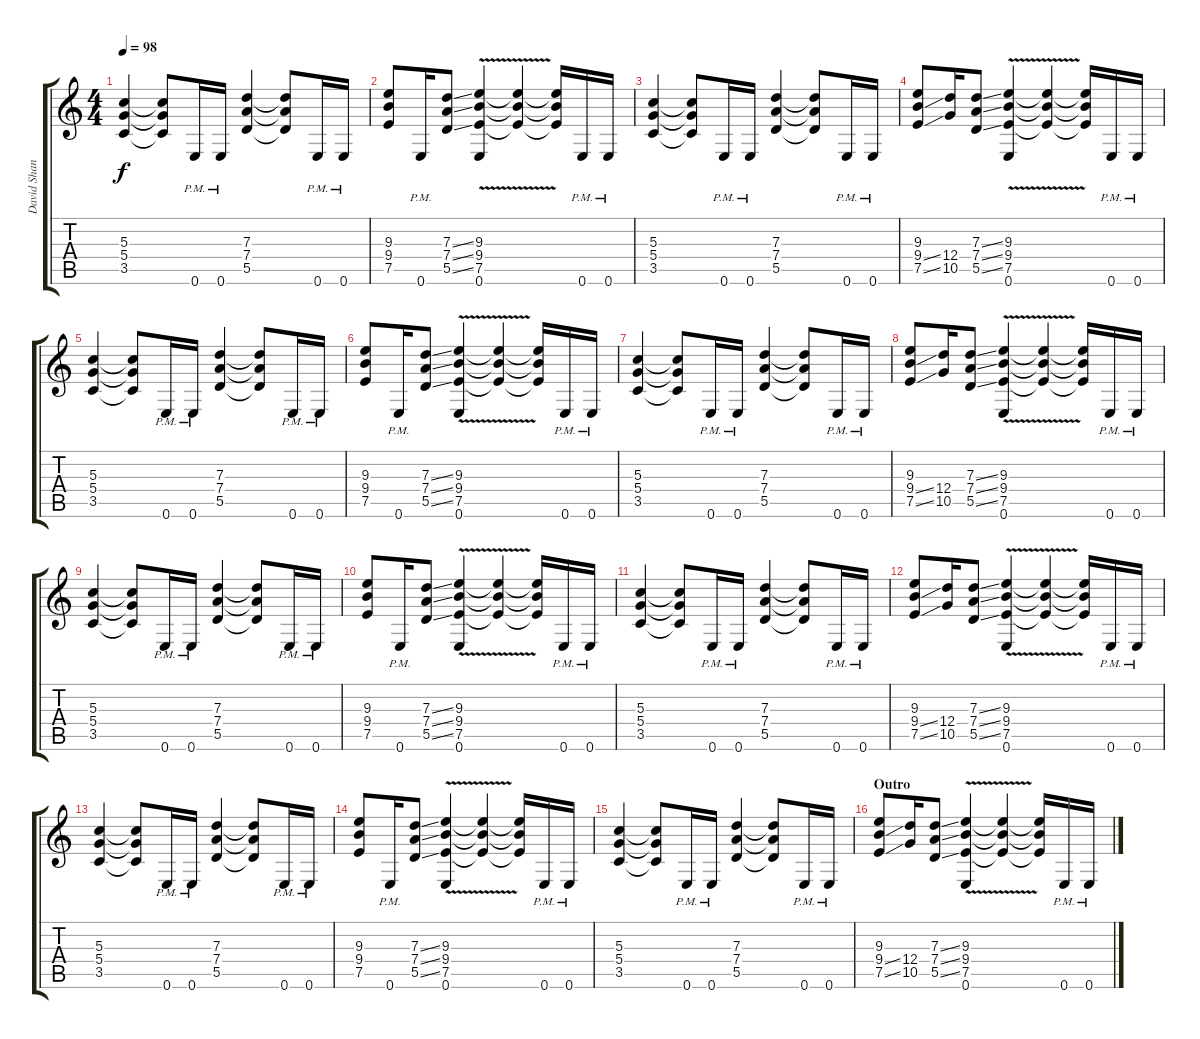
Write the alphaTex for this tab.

\track ("David Shankle" "David Shan") {instrument overdrivenguitar}
\staff {score tabs}
\tuning (E4 B3 G3 D3 A2 E2) {hide}
\ts (4 4)
\tempo 98
\clef g2
\ks c
(5.3 5.4 3.5).4{dy f} (5.3{t} 5.4{t} 3.5{t}).8 0.6{pm}.16 0.6{pm}.16 (7.3 7.4 5.5).4 (7.3{t} 7.4{t} 5.5{t}).8 0.6{pm}.16 0.6{pm}.16 |
(9.3 9.4 7.5).8 0.6{pm}.16 (7.3{ss} 7.4{ss} 5.5{ss}).8 (9.3{v} 9.4{v} 7.5 0.6).4 (9.3{t} 9.4{t} 7.5{t}).4 (9.3{t} 9.4{t} 7.5{t}).16 0.6{pm}.16 0.6{pm}.16 |
(5.3 5.4 3.5).4 (5.3{t} 5.4{t} 3.5{t}).8 0.6{pm}.16 0.6{pm}.16 (7.3 7.4 5.5).4 (7.3{t} 7.4{t} 5.5{t}).8 0.6{pm}.16 0.6{pm}.16 |
(9.3 9.4{ss} 7.5{ss}).8 (12.4 10.5).16 (7.3{ss} 7.4{ss} 5.5{ss}).8 (9.3{v} 9.4{v} 7.5 0.6).4 (9.3{t} 9.4{t} 7.5{t}).4 (9.3{t} 9.4{t} 7.5{t}).16 0.6{pm}.16 0.6{pm}.16 |
(5.3 5.4 3.5).4 (5.3{t} 5.4{t} 3.5{t}).8 0.6{pm}.16 0.6{pm}.16 (7.3 7.4 5.5).4 (7.3{t} 7.4{t} 5.5{t}).8 0.6{pm}.16 0.6{pm}.16 |
(9.3 9.4 7.5).8 0.6{pm}.16 (7.3{ss} 7.4{ss} 5.5{ss}).8 (9.3{v} 9.4{v} 7.5 0.6).4 (9.3{t} 9.4{t} 7.5{t}).4 (9.3{t} 9.4{t} 7.5{t}).16 0.6{pm}.16 0.6{pm}.16 |
(5.3 5.4 3.5).4 (5.3{t} 5.4{t} 3.5{t}).8 0.6{pm}.16 0.6{pm}.16 (7.3 7.4 5.5).4 (7.3{t} 7.4{t} 5.5{t}).8 0.6{pm}.16 0.6{pm}.16 |
(9.3 9.4{ss} 7.5{ss}).8 (12.4 10.5).16 (7.3{ss} 7.4{ss} 5.5{ss}).8 (9.3{v} 9.4{v} 7.5 0.6).4 (9.3{t} 9.4{t} 7.5{t}).4 (9.3{t} 9.4{t} 7.5{t}).16 0.6{pm}.16 0.6{pm}.16 |
(5.3 5.4 3.5).4 (5.3{t} 5.4{t} 3.5{t}).8 0.6{pm}.16 0.6{pm}.16 (7.3 7.4 5.5).4 (7.3{t} 7.4{t} 5.5{t}).8 0.6{pm}.16 0.6{pm}.16 |
(9.3 9.4 7.5).8 0.6{pm}.16 (7.3{ss} 7.4{ss} 5.5{ss}).8 (9.3{v} 9.4{v} 7.5 0.6).4 (9.3{t} 9.4{t} 7.5{t}).4 (9.3{t} 9.4{t} 7.5{t}).16 0.6{pm}.16 0.6{pm}.16 |
(5.3 5.4 3.5).4 (5.3{t} 5.4{t} 3.5{t}).8 0.6{pm}.16 0.6{pm}.16 (7.3 7.4 5.5).4 (7.3{t} 7.4{t} 5.5{t}).8 0.6{pm}.16 0.6{pm}.16 |
(9.3 9.4{ss} 7.5{ss}).8 (12.4 10.5).16 (7.3{ss} 7.4{ss} 5.5{ss}).8 (9.3{v} 9.4{v} 7.5 0.6).4 (9.3{t} 9.4{t} 7.5{t}).4 (9.3{t} 9.4{t} 7.5{t}).16 0.6{pm}.16 0.6{pm}.16 |
(5.3 5.4 3.5).4 (5.3{t} 5.4{t} 3.5{t}).8 0.6{pm}.16 0.6{pm}.16 (7.3 7.4 5.5).4 (7.3{t} 7.4{t} 5.5{t}).8 0.6{pm}.16 0.6{pm}.16 |
(9.3 9.4 7.5).8 0.6{pm}.16 (7.3{ss} 7.4{ss} 5.5{ss}).8 (9.3{v} 9.4{v} 7.5 0.6).4 (9.3{t} 9.4{t} 7.5{t}).4 (9.3{t} 9.4{t} 7.5{t}).16 0.6{pm}.16 0.6{pm}.16 |
(5.3 5.4 3.5).4 (5.3{t} 5.4{t} 3.5{t}).8 0.6{pm}.16 0.6{pm}.16 (7.3 7.4 5.5).4 (7.3{t} 7.4{t} 5.5{t}).8 0.6{pm}.16 0.6{pm}.16 |
\section ("" "Outro")
(9.3 9.4{ss} 7.5{ss}).8 (12.4 10.5).16 (7.3{ss} 7.4{ss} 5.5{ss}).8 (9.3{v} 9.4{v} 7.5 0.6).4 (9.3{t} 9.4{t} 7.5{t}).4 (9.3{t} 9.4{t} 7.5{t}).16 0.6{pm}.16 0.6{pm}.16
